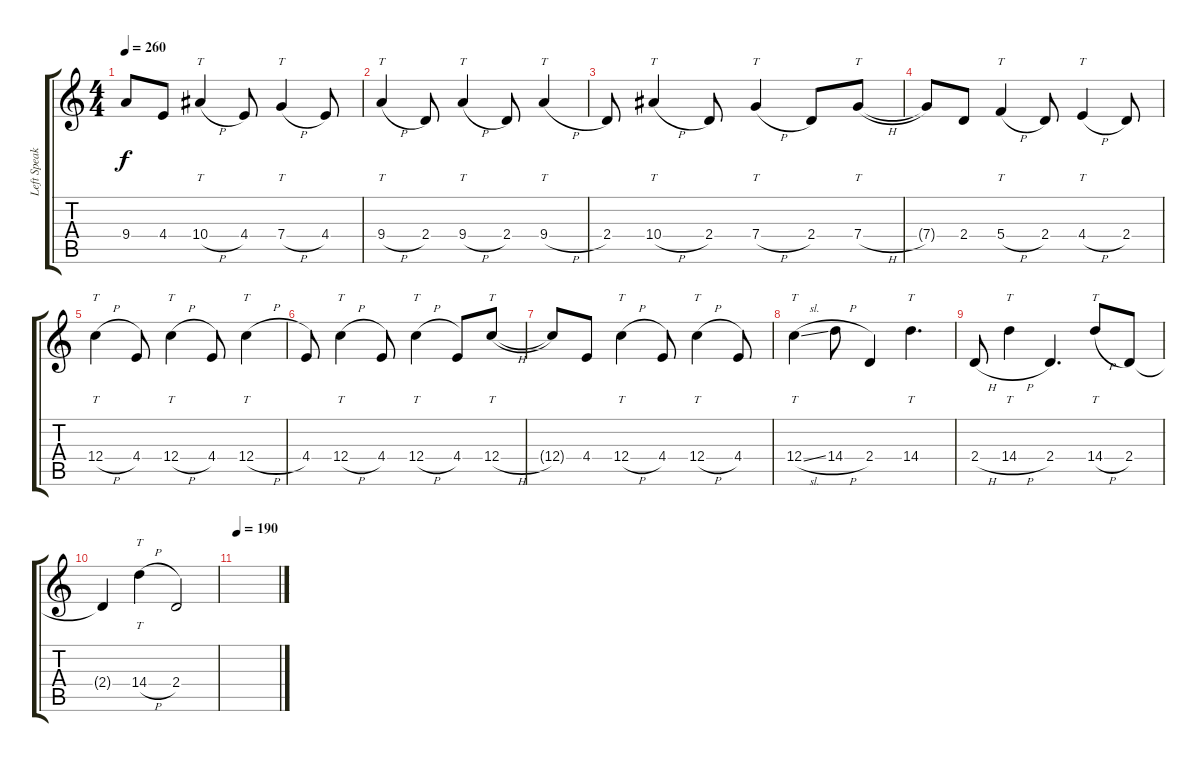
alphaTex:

\track ("Left Speaker 1" "Left Speak") {instrument distortionguitar}
\staff {score tabs}
\tuning (D4 A3 F3 C3 G2 D2) {hide}
\ts (4 4)
\tempo 260
\clef g2
\ks c
9.4{t}.8{dy f} 4.4.8 10.4{h}.4{tt} 4.4.8 7.4{h}.4{tt} 4.4.8 |
9.4{h}.4{tt} 2.4.8 9.4{h}.4{tt} 2.4.8 9.4{h}.4{tt} |
2.4.8 10.4{h}.4{tt} 2.4.8 7.4{h}.4{tt} 2.4.8 7.4{h}.8{tt} |
7.4{t}.8 2.4.8 5.4{h}.4{tt} 2.4.8 4.4{h}.4{tt} 2.4.8 |
12.4{h}.4{tt} 4.4.8 12.4{h}.4{tt} 4.4.8 12.4{h}.4{tt} |
4.4.8 12.4{h}.4{tt} 4.4.8 12.4{h}.4{tt} 4.4.8 12.4{h}.8{tt} |
12.4{t}.8 4.4.8 12.4{h}.4{tt} 4.4.8 12.4{h}.4{tt} 4.4.8 |
12.4{sl}.4{tt} 14.4{h}.8 2.4.4 14.4.4{tt d} |
2.4{h}.8 14.4{h}.4{tt} 2.4.4{d} 14.4{h}.8{tt} 2.4.8 |
2.4{t}.4 14.4{h}.4{tt} 2.4.2 |
\tempo 190
